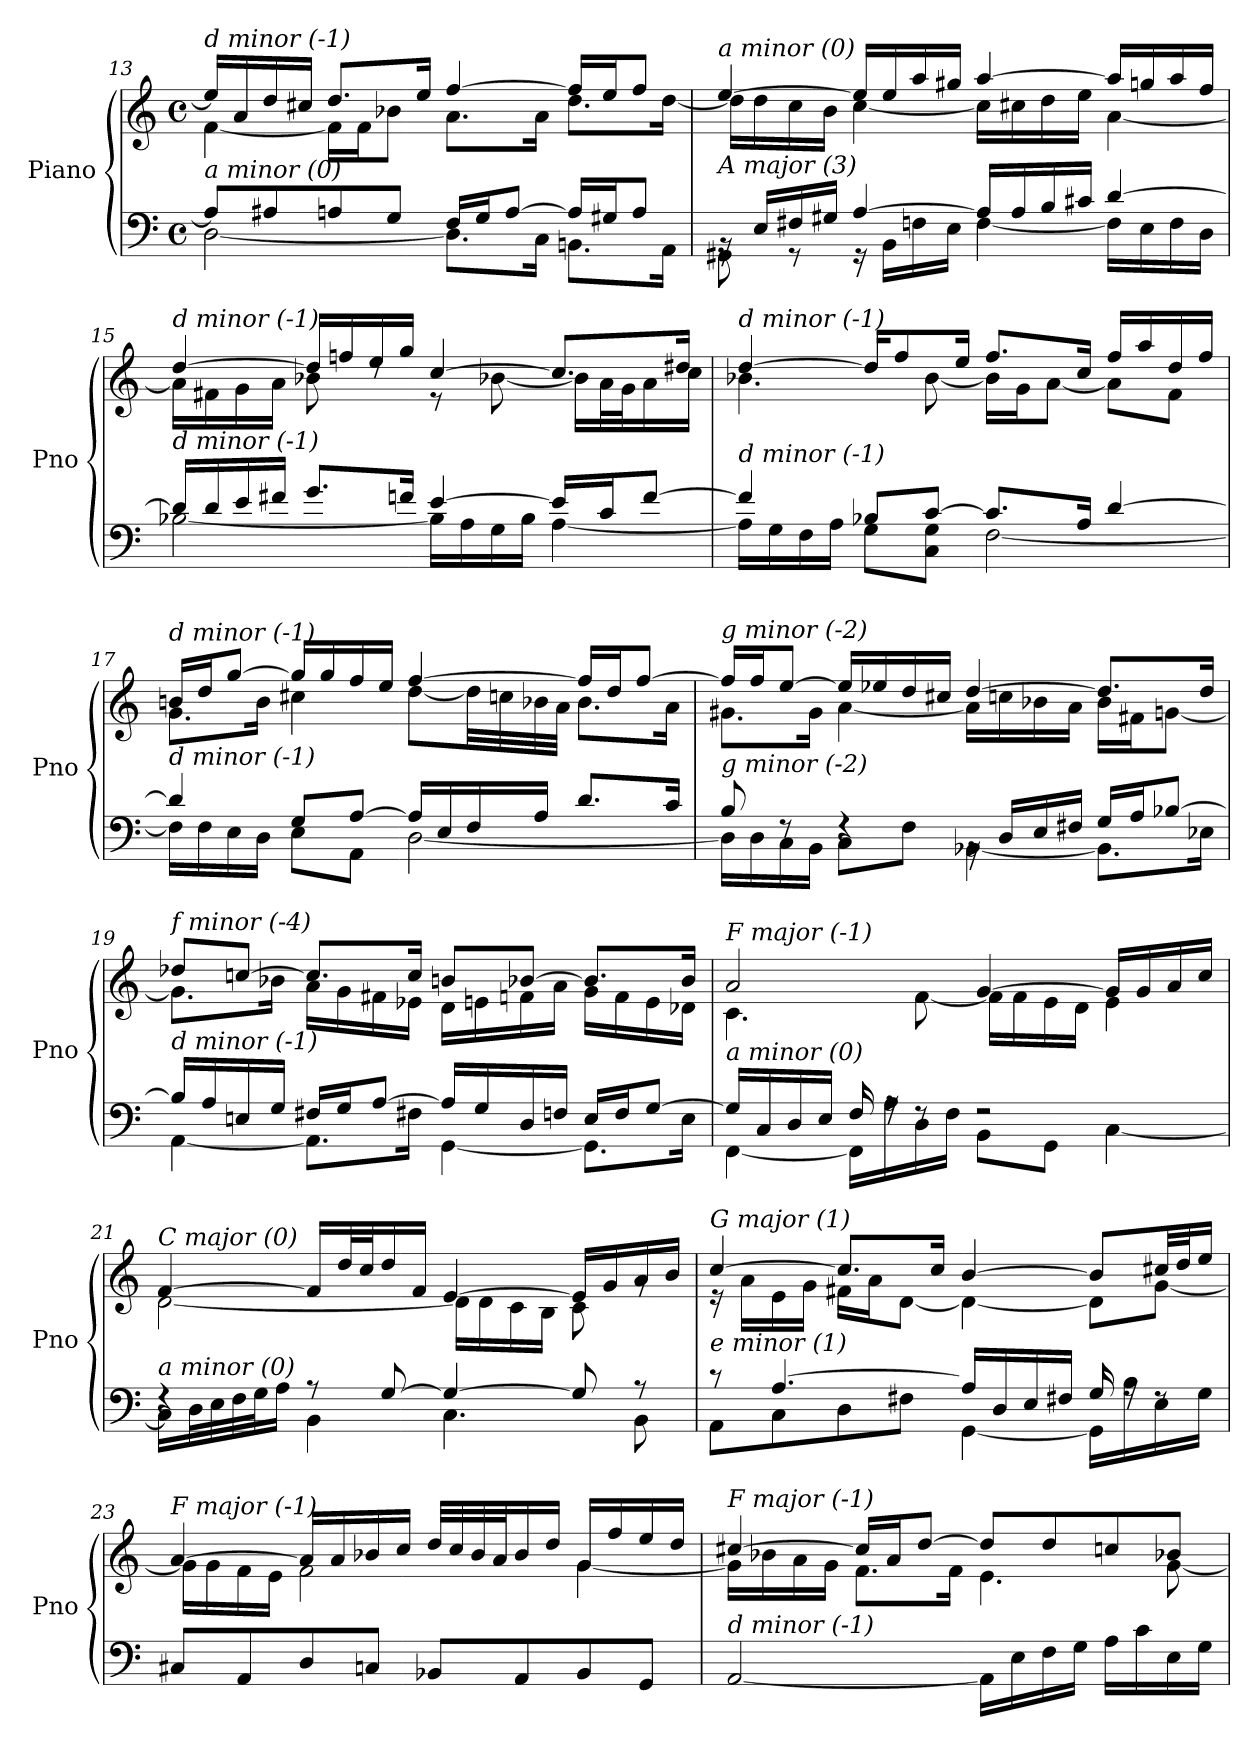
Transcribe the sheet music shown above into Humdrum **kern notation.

**kern	**kern
*part1	*part1
*staff2	*staff1
*I"Piano	*
*I'Pno	*
*clefF4	*clefG2
*k[]	*k[]
*M4/4	*M4/4
*met(c)	*met(c)
=13	=13
*^	*^
!	!	!LO:TX:i:t=d minor (-1)	!
!LO:TX:i:t=a minor (0)	!	!	!
8A/L]	[2D\	16ee/LL]	[4f\
.	.	16a/	.
8A#Xi/	.	16dd/	.
.	.	16cc#X/JJ	.
8A/	.	8.dd/L	16f\LL]
.	.	.	16f\J
8G/J	.	.	8b-X\J
.	.	16ee/Jk	.
16F/LL	8.D\L]	[4ff/	8.a\L
16G/J	.	.	.
[8A/J	.	.	.
.	16C\Jk	.	16a\Jk
16A/LL]	8.BBn\L	16ff/LL]	8.dd\L
16G#X/J	.	16ee/J	.
8A/J	.	8ff/J	.
.	16AA\Jk	.	[16dd\Jk
!!LO:LB:g=z	!!
=14	=14	=14	=14
!	!	!LO:TX:i:t=a minor (0)	!
!LO:TX:i:t=A major (3)	!	!	!
16rBB	8GG#X\	[4ee/	16dd\LL]
16E/LL	.	.	16dd\
16F#X/	8r	.	16cc\
16G#X/JJ	.	.	16b\JJ
[4A/	16r	16ee/LL]	[4cc\
.	16BB\LL	16ee/	.
.	16Fn\	16aa/	.
.	16E\JJ	16gg#X/JJ	.
16A/LL]	[4F\	[4aa/	16cc\LL]
16A/	.	.	16cc#X\
16B/	.	.	16dd\
16c#X/JJ	.	.	16ee\JJ
[4d/	16F\LL]	16aa/LL]	[4a\
.	16E\	16ggn/	.
.	16F\	16aa/	.
.	16D\JJ	16ff/JJ	.
=15	=15	=15	=15
!	!	!LO:TX:i:t=d minor (-1)	!
!LO:TX:i:t=d minor (-1)	!	!	!
16d/LL]	[2B-X\	[4dd/	16a\LL]
16d/	.	.	16f#X\
16e/	.	.	16g\
16f#X/JJ	.	.	16a\JJ
8.g/L	.	16dd/LL]	8b-X\
.	.	16ffn/	.
.	.	16ee/	8rdd
16fn/Jk	.	16gg/JJ	.
[4e/	16B-\LL]	[4cc/	8r
.	16A\	.	.
.	16G\	.	[8b-X\
.	16B-\JJ	.	.
16e/LL]	[4A\	8.cc/L]	16b-\LL]
16c/J	.	.	32a\L
.	.	.	32g\J
[8f/J	.	.	16a\
.	.	16dd#Xi/Jk	16cc\JJ
!!LO:LB:g=z	!!
=16	=16	=16	=16
!	!	!LO:TX:i:t=d minor (-1)	!
!LO:TX:i:t=d minor (-1)	!	!	!
4f/]	16A\LL]	[4dd/	4.b-X\
.	16G\	.	.
.	16F\	.	.
.	16A\JJ	.	.
8B-X/L	8G\L	16dd/KL]	.
.	.	8ff/	.
[8c/J	8C\ 8G\J	.	[8b-\
.	.	16ee/Jk	.
8.c/L]	[2F\	8.ff/L	16b-\LL]
.	.	.	16g\J
.	.	.	[8a\J
16A/Jk	.	16cc/Jk	.
[4d/	.	16ff/LL	8a\L]
.	.	16aa/	.
.	.	16dd/	8f\J
.	.	16ff/JJ	.
=17	=17	=17	=17
!	!	!LO:TX:i:t=d minor (-1)	!
!LO:TX:i:t=d minor (-1)	!	!	!
4d/]	16F\LL]	16bn/LL	8.g\L
.	16F\	16dd/J	.
.	16E\	[8gg/J	.
.	16D\JJ	.	16b\Jk
8G/L	8E\L	16gg/LL]	4cc#X\
.	.	16gg/	.
[8A/J	8AA\J	16ff/	.
.	.	16ee/JJ	.
16A/LL]	[2D\	[4ff/	[8dd\L
16E/	.	.	.
16F/	.	.	32dd\LL]
.	.	.	32ccn\
16A/JJ	.	.	32b-X\
.	.	.	32a\JJJ
8.d/L	.	16ff/LL]	8.b-\L
.	.	16dd/J	.
.	.	[8ff/J	.
16c/Jk	.	.	16a\Jk
!!LO:LB:g=z	!!
=18	=18	=18	=18
!	!	!LO:TX:i:t=g minor (-2)	!
!LO:TX:i:t=g minor (-2)	!	!	!
8B/	16D\LL]	16ff/LL]	8.g#X\L
.	16D\	16ff/J	.
8rF	16C\	[8ee/J	.
.	16BB\JJ	.	16g#\Jk
4rF	8C\L	16ee/LL]	[4a\
.	.	16ee-X/	.
.	8F\J	16dd/	.
.	.	16cc#X/JJ	.
16rBB	[4BB-X\	[4dd/	16a\LL]
16D/LL	.	.	16ccn\
16E/	.	.	16b-X\
16F#X/JJ	.	.	16a\JJ
16G/LL	8.BB-\L]	8.dd/L]	16b-\LL
16A/J	.	.	16f#X\J
[8B-X/J	.	.	[8gn\J
.	16E-X\Jk	16dd/Jk	.
=19	=19	=19	=19
!	!	!LO:TX:i:t=f minor (-4)	!
!LO:TX:i:t=d minor (-1)	!	!	!
16B-/LL]	[4AA\	8dd-Xi/L	8.g\L]
16A/	.	.	.
16En/	.	[8ccn/J	.
16G/JJ	.	.	16b-X\Jk
16F#X/LL	8.AA\L]	8.cc/L]	16a\LL
16G/J	.	.	16g\
[8A/J	.	.	16f#X\
.	16F#X\Jk	16cc/Jk	16e-X\JJ
16A/LL]	[4GG\	8bn/L	16d\LL
16G/	.	.	16en\
16D/	.	[8b-X/J	16fn\
16Fn/JJ	.	.	16a\JJ
16E/LL	8.GG\L]	8.b-/L]	16g\LL
16F/J	.	.	16f\
[8G/J	.	.	16e\
.	16E\Jk	16b-/Jk	16d-X\JJ
!!LO:LB:g=z	!!
=20	=20	=20	=20
!	!	!LO:TX:i:t=F major (-1)	!
!LO:TX:i:t=a minor (0)	!	!	!
16G/LL]	[4FF\	2a/	4.c\
16C/	.	.	.
16D/	.	.	.
16E/JJ	.	.	.
16F/	16FF\LL]	.	.
16rA	16A\	.	.
8rF	16D\	.	[8f\
.	16F\JJ	.	.
2r	8BB\L	[4g/	16f\LL]
.	.	.	16f\
.	8GG\J	.	16e\
.	.	.	16d\JJ
.	[4C\	16g/LL]	4e\
.	.	16g/	.
.	.	16a/	.
.	.	16cc/JJ	.
=21	=21	=21	=21
!	!	!LO:TX:i:t=C major (0)	!
!LO:TX:i:t=a minor (0)	!	!	!
4rF	16C\LL]	[4f/	[2d\
.	32D\L	.	.
.	32E\	.	.
.	32F\	.	.
.	32G\J	.	.
.	16A\JJ	.	.
8r	4BB\	16f/LL]	.
.	.	32dd/L	.
.	.	32cc/J	.
[8G/	.	16dd/	.
.	.	16f/JJ	.
4G/_	4.C\	[4e/	16d\LL]
.	.	.	16d\
.	.	.	16c\
.	.	.	16B\JJ
8G/]	.	16e/LL]	8c\
.	.	16g/	.
8r	8BB\	16a/	8rg
.	.	16b/JJ	.
!!LO:PB:g=z	!!
=22	=22	=22	=22
!	!	!LO:TX:i:t=G major (1)	!
!LO:TX:i:t=e minor (1)	!	!	!
8r	8AA\L	[4cc/	16r
.	.	.	16a\LL
[4.A/	8C\	.	16e\
.	.	.	16g\JJ
.	8D\	8.cc/L]	16f#X\LL
.	.	.	16a\J
.	8F#X\J	.	[8d\J
.	.	16cc/Jk	.
16A/LL]	[4GG\	[4b/	4d\_
16D/	.	.	.
16E/	.	.	.
16F#X/JJ	.	.	.
16G/	16GG\LL]	8b/L]	8d\L]
16rA	16B\	.	.
8rF	16E\	32cc#X/LL	[8g\J
.	.	32dd/J	.
.	16G\JJ	16ee/JJ	.
=23	=23	=23	=23
!	!	!LO:TX:i:t=F major (-1)	!
!LO:TX:i:t=d minor (-1)	!	!	!
*v	*v	*	*
8C#X/L	[4a/	16g\LL]
.	.	16g\
8AA/	.	16f\
.	.	16e\JJ
8D/	16a/LL]	2f\
.	16a/	.
8Cn/J	16b-X/	.
.	16cc/JJ	.
8BB-X/L	32dd/LLL	.
.	32cc/	.
.	32b-/	.
.	32a/J	.
8AA/	16b-/	.
.	16dd/JJ	.
8BB-/	16g/LL	[4g\
.	16ff/	.
8GG/J	16ee/	.
.	16dd/JJ	.
!!LO:LB:g=z	!!
=24	=24	=24
!	!LO:TX:i:t=F major (-1)	!
!LO:TX:i:t=d minor (-1)	!	!
[2AA/	[4cc#X/	16g\LL]
.	.	16b-X\
.	.	16a\
.	.	16g\JJ
.	16cc#/LL]	8.f\L
.	16a/J	.
.	[8dd/J	.
.	.	16f\Jk
16AA\LL]	8dd/L]	4.e\
16E\	.	.
16F\	8dd/	.
16G\JJ	.	.
16A\LL	8ccn/	.
16c\	.	.
16E\	8b-X/J	[8g\
16G\JJ	.	.
*	*v	*v
=	=
*-	*-
